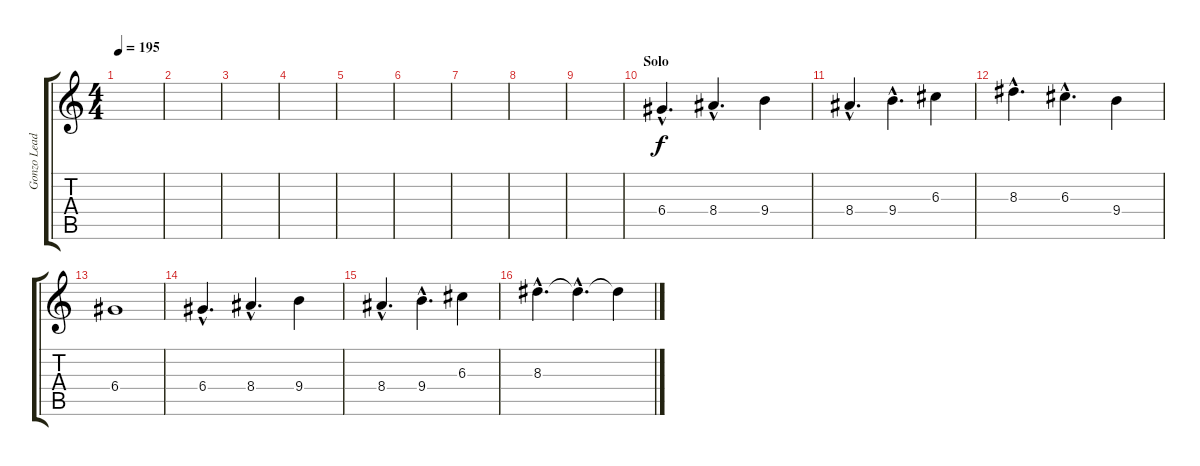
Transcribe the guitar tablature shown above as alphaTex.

\track ("Gonzo Lead/Solo " "Gonzo Lead") {instrument distortionguitar}
\staff {score tabs}
\tuning (E4 B3 G3 D3 A2 E2) {hide}
\ts (4 4)
\tempo 195
\clef g2
\ks c
|
|
|
|
|
|
|
|
|
\section ("" "Solo")
6.4{hac}.4{d} 8.4{hac}.4{d} 9.4.4 |
8.4{hac}.4{d} 9.4{hac}.4{d} 6.3.4 |
8.3{hac}.4{d} 6.3{hac}.4{d} 9.4.4 |
6.4.1 |
6.4{hac}.4{d} 8.4{hac}.4{d} 9.4.4 |
8.4{hac}.4{d} 9.4{hac}.4{d} 6.3.4 |
8.3{hac}.4{d} 8.3{hac t}.4{d} 8.3{t}.4
